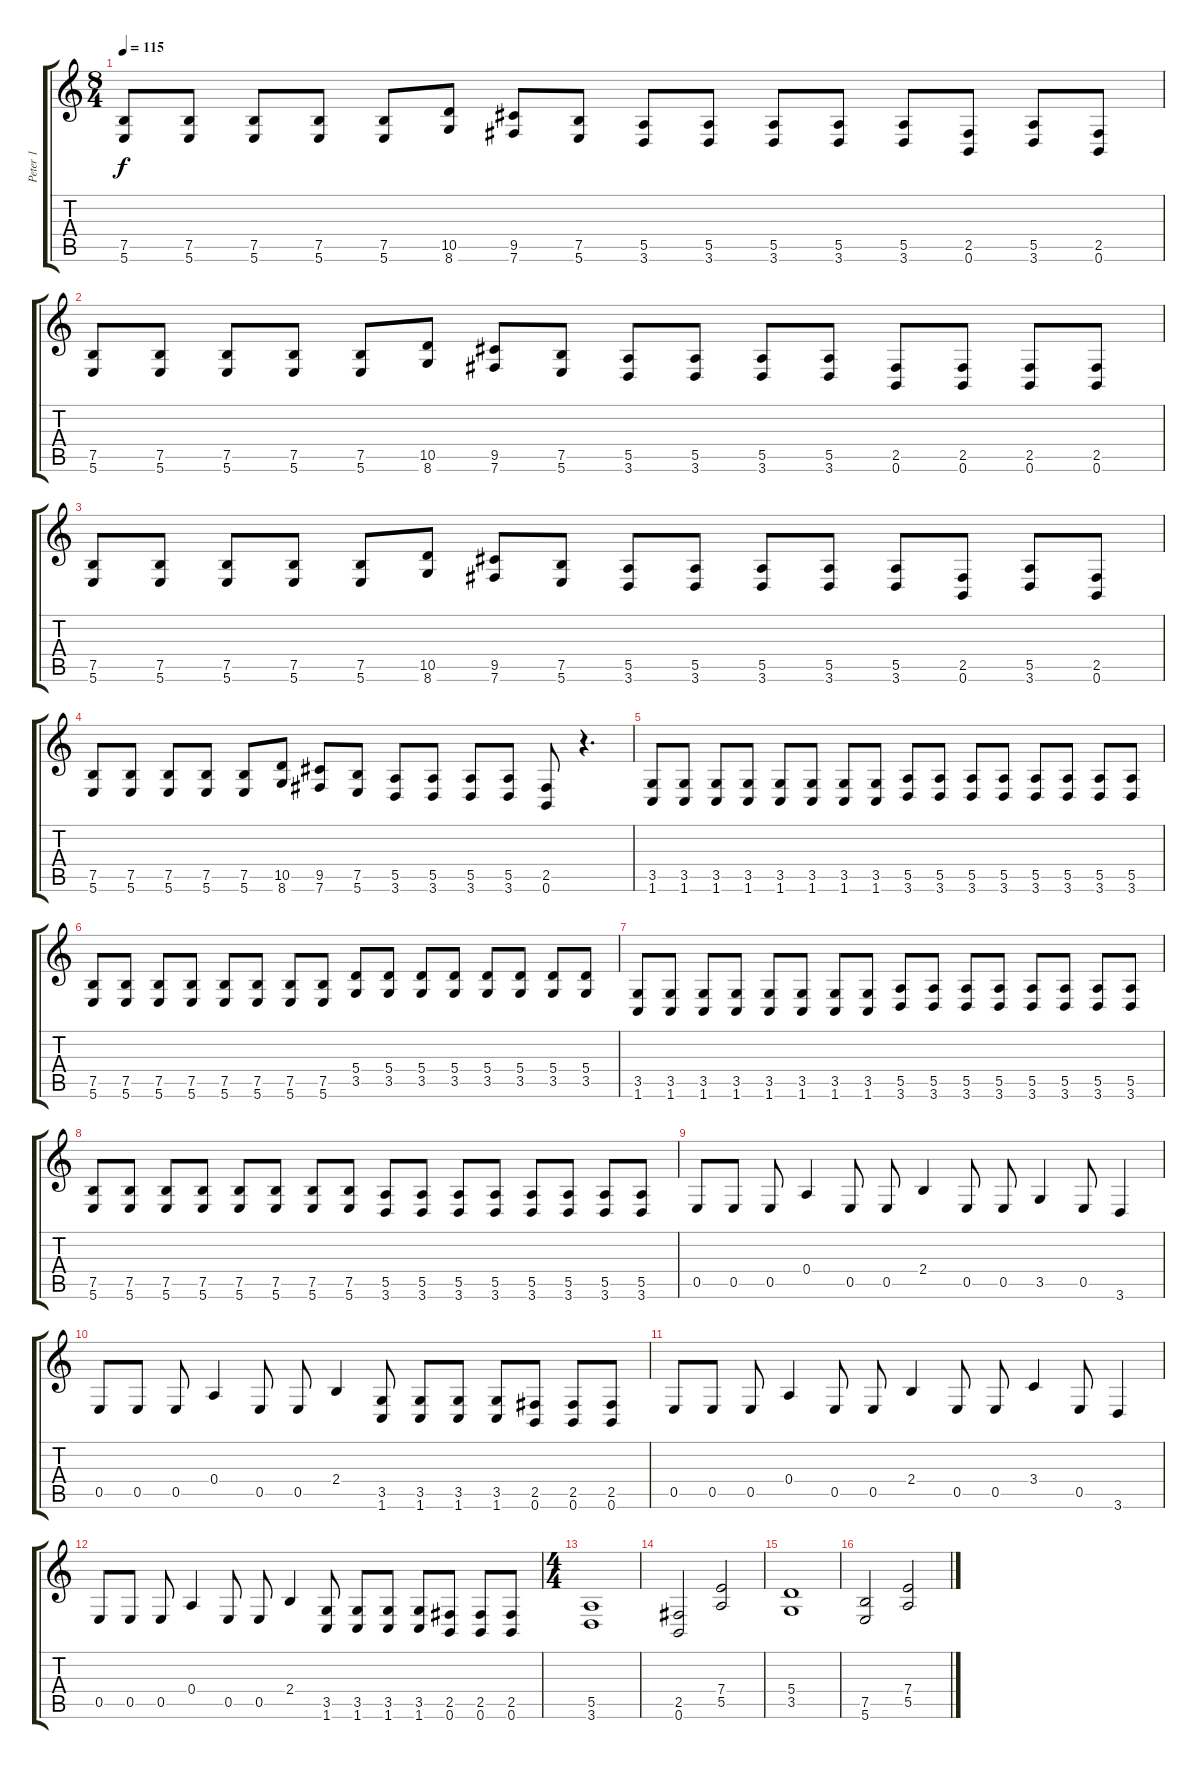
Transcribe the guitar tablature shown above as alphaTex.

\track ("Peter 1" "Peter 1") {instrument distortionguitar}
\staff {score tabs}
\tuning (B3 Gb3 D3 A2 E2 B1) {hide}
\ts (8 4)
\tempo 115
\clef g2
\ks c
(7.5 5.6).8{dy f} (7.5 5.6).8 (7.5 5.6).8 (7.5 5.6).8 (7.5 5.6).8 (10.5 8.6).8 (9.5 7.6).8 (7.5 5.6).8 (5.5 3.6).8 (5.5 3.6).8 (5.5 3.6).8 (5.5 3.6).8 (5.5 3.6).8 (2.5 0.6).8 (5.5 3.6).8 (2.5 0.6).8 |
(7.5 5.6).8 (7.5 5.6).8 (7.5 5.6).8 (7.5 5.6).8 (7.5 5.6).8 (10.5 8.6).8 (9.5 7.6).8 (7.5 5.6).8 (5.5 3.6).8 (5.5 3.6).8 (5.5 3.6).8 (5.5 3.6).8 (2.5 0.6).8 (2.5 0.6).8 (2.5 0.6).8 (2.5 0.6).8 |
(7.5 5.6).8 (7.5 5.6).8 (7.5 5.6).8 (7.5 5.6).8 (7.5 5.6).8 (10.5 8.6).8 (9.5 7.6).8 (7.5 5.6).8 (5.5 3.6).8 (5.5 3.6).8 (5.5 3.6).8 (5.5 3.6).8 (5.5 3.6).8 (2.5 0.6).8 (5.5 3.6).8 (2.5 0.6).8 |
(7.5 5.6).8 (7.5 5.6).8 (7.5 5.6).8 (7.5 5.6).8 (7.5 5.6).8 (10.5 8.6).8 (9.5 7.6).8 (7.5 5.6).8 (5.5 3.6).8 (5.5 3.6).8 (5.5 3.6).8 (5.5 3.6).8 (2.5 0.6).8 r.4{d} |
(3.5 1.6).8 (3.5 1.6).8 (3.5 1.6).8 (3.5 1.6).8 (3.5 1.6).8 (3.5 1.6).8 (3.5 1.6).8 (3.5 1.6).8 (5.5 3.6).8 (5.5 3.6).8 (5.5 3.6).8 (5.5 3.6).8 (5.5 3.6).8 (5.5 3.6).8 (5.5 3.6).8 (5.5 3.6).8 |
(7.5 5.6).8 (7.5 5.6).8 (7.5 5.6).8 (7.5 5.6).8 (7.5 5.6).8 (7.5 5.6).8 (7.5 5.6).8 (7.5 5.6).8 (5.4 3.5).8 (5.4 3.5).8 (5.4 3.5).8 (5.4 3.5).8 (5.4 3.5).8 (5.4 3.5).8 (5.4 3.5).8 (5.4 3.5).8 |
(3.5 1.6).8 (3.5 1.6).8 (3.5 1.6).8 (3.5 1.6).8 (3.5 1.6).8 (3.5 1.6).8 (3.5 1.6).8 (3.5 1.6).8 (5.5 3.6).8 (5.5 3.6).8 (5.5 3.6).8 (5.5 3.6).8 (5.5 3.6).8 (5.5 3.6).8 (5.5 3.6).8 (5.5 3.6).8 |
(7.5 5.6).8 (7.5 5.6).8 (7.5 5.6).8 (7.5 5.6).8 (7.5 5.6).8 (7.5 5.6).8 (7.5 5.6).8 (7.5 5.6).8 (5.5 3.6).8 (5.5 3.6).8 (5.5 3.6).8 (5.5 3.6).8 (5.5 3.6).8 (5.5 3.6).8 (5.5 3.6).8 (5.5 3.6).8 |
0.5.8 0.5.8 0.5.8 0.4.4 0.5.8 0.5.8 2.4.4 0.5.8 0.5.8 3.5.4 0.5.8 3.6.4 |
0.5.8 0.5.8 0.5.8 0.4.4 0.5.8 0.5.8 2.4.4 (3.5 1.6).8 (3.5 1.6).8 (3.5 1.6).8 (3.5 1.6).8 (2.5 0.6).8 (2.5 0.6).8 (2.5 0.6).8 |
0.5.8 0.5.8 0.5.8 0.4.4 0.5.8 0.5.8 2.4.4 0.5.8 0.5.8 3.4.4 0.5.8 3.6.4 |
0.5.8 0.5.8 0.5.8 0.4.4 0.5.8 0.5.8 2.4.4 (3.5 1.6).8 (3.5 1.6).8 (3.5 1.6).8 (3.5 1.6).8 (2.5 0.6).8 (2.5 0.6).8 (2.5 0.6).8 |
\ts (4 4)
(5.5 3.6).1 |
(2.5 0.6).2 (7.4 5.5).2 |
(5.4 3.5).1 |
(7.5 5.6).2 (7.4 5.5).2
